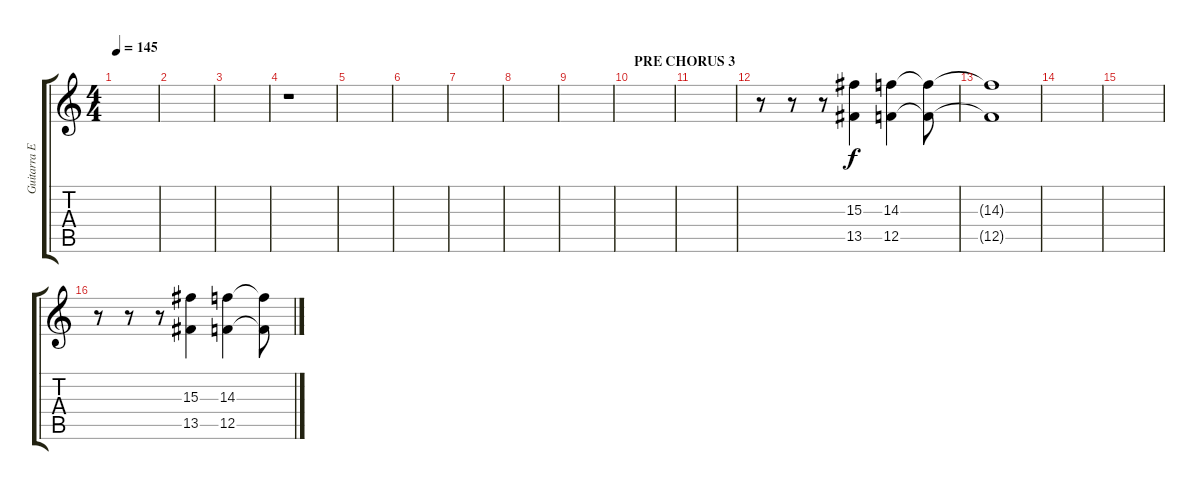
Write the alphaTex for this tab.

\track ("Guitarra Extra" "Guitarra E") {instrument distortionguitar}
\staff {score tabs}
\tuning (C4 G3 Eb3 Bb2 F2 C2) {hide}
\ts (4 4)
\tempo 145
\clef g2
\ks c
|
|
|
r.1 |
|
|
|
|
|
\section ("" "PRE CHORUS 3")
|
|
r.8 r.8 r.8 (15.3 13.5).4{dy f volume 14} (14.3 12.5).4 (14.3{t} 12.5{t}).8 |
(14.3{t} 12.5{t}).1 |
|
|
r.8 r.8 r.8 (15.3 13.5).4 (14.3 12.5).4 (14.3{t} 12.5{t}).8
